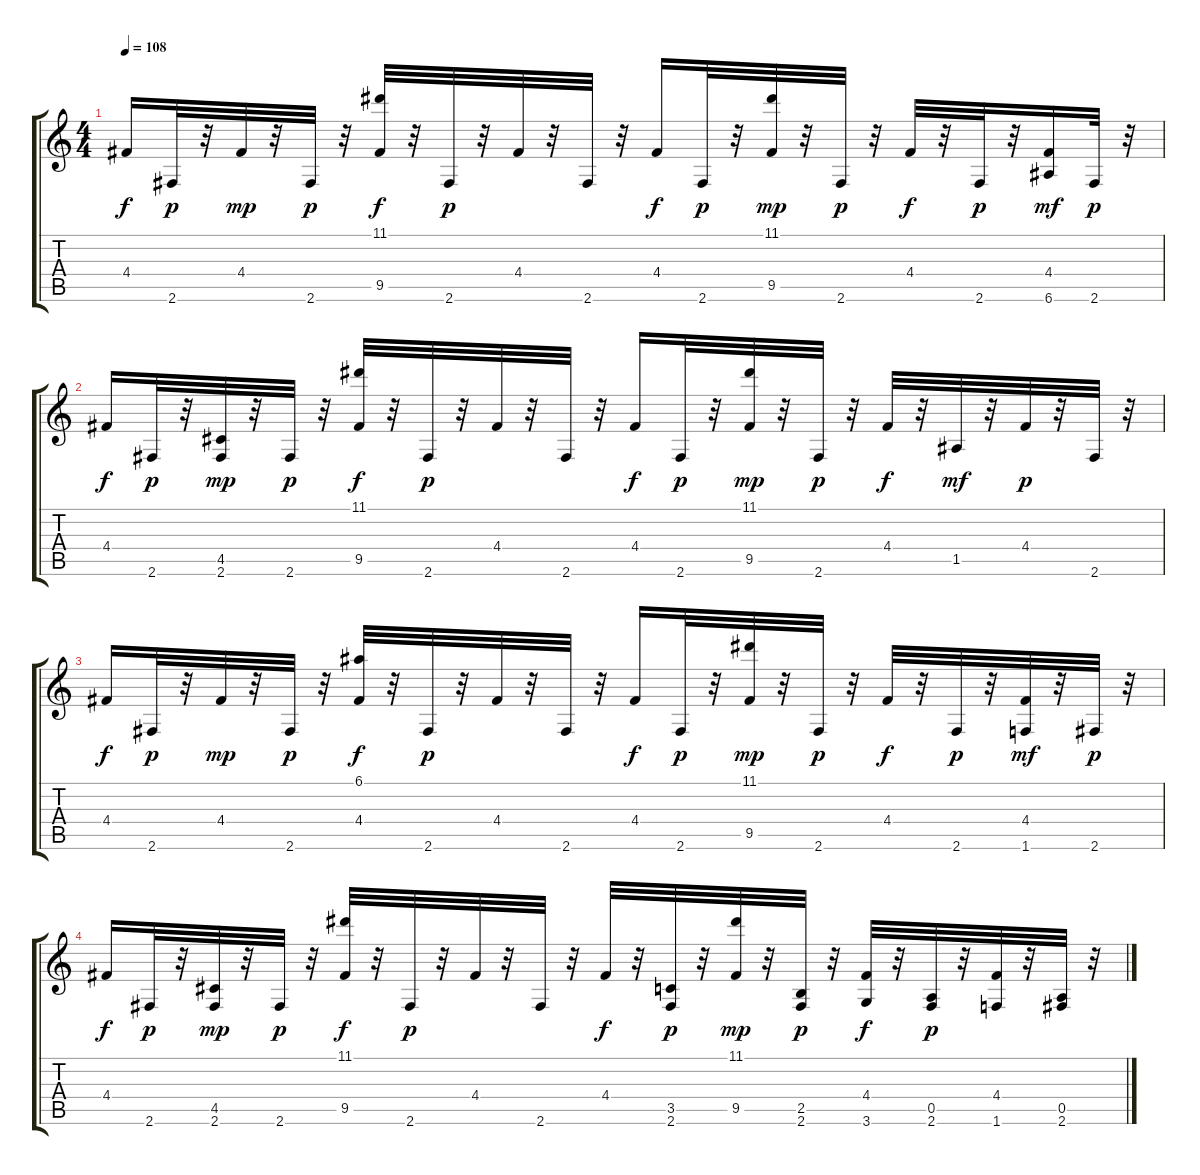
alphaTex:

\track "" {instrument acousticguitarnylon}
\staff {score tabs}
\tuning (E4 B3 G3 D3 A2 E2) {hide}
\ts (4 4)
\tempo 108
\clef g2
\ks c
4.4.16{dy f} 2.6.32{dy p} r.32 4.4.32{dy mp} r.32 2.6.32{dy p} r.32 (11.1 9.5).32{dy f} r.32 2.6.32{dy p} r.32 4.4.32 r.32 2.6.32 r.32 4.4.16{dy f} 2.6.32{dy p} r.32 (11.1 9.5).32{dy mp} r.32 2.6.32{dy p} r.32 4.4.32{dy f} r.32 2.6.32{dy p} r.32 (4.4 6.6).16{dy mf} 2.6.32{dy p} r.32 |
4.4.16{dy f} 2.6.32{dy p} r.32 (4.5 2.6).32{dy mp} r.32 2.6.32{dy p} r.32 (11.1 9.5).32{dy f} r.32 2.6.32{dy p} r.32 4.4.32 r.32 2.6.32 r.32 4.4.16{dy f} 2.6.32{dy p} r.32 (11.1 9.5).32{dy mp} r.32 2.6.32{dy p} r.32 4.4.32{dy f} r.32 1.5.32{dy mf} r.32 4.4.32{dy p} r.32 2.6.32 r.32 |
4.4.16{dy f} 2.6.32{dy p} r.32 4.4.32{dy mp} r.32 2.6.32{dy p} r.32 (6.1 4.4).32{dy f} r.32 2.6.32{dy p} r.32 4.4.32 r.32 2.6.32 r.32 4.4.16{dy f} 2.6.32{dy p} r.32 (11.1 9.5).32{dy mp} r.32 2.6.32{dy p} r.32 4.4.32{dy f} r.32 2.6.32{dy p} r.32 (4.4 1.6).32{dy mf} r.32 2.6.32{dy p} r.32 |
4.4.16{dy f} 2.6.32{dy p} r.32 (4.5 2.6).32{dy mp} r.32 2.6.32{dy p} r.32 (11.1 9.5).32{dy f} r.32 2.6.32{dy p} r.32 4.4.32 r.32 2.6.32 r.32 4.4.32{dy f} r.32 (3.5 2.6).32{dy p} r.32 (11.1 9.5).32{dy mp} r.32 (2.5 2.6).32{dy p} r.32 (4.4 3.6).32{dy f} r.32 (0.5 2.6).32{dy p} r.32 (4.4 1.6).32 r.32 (0.5 2.6).32 r.32
